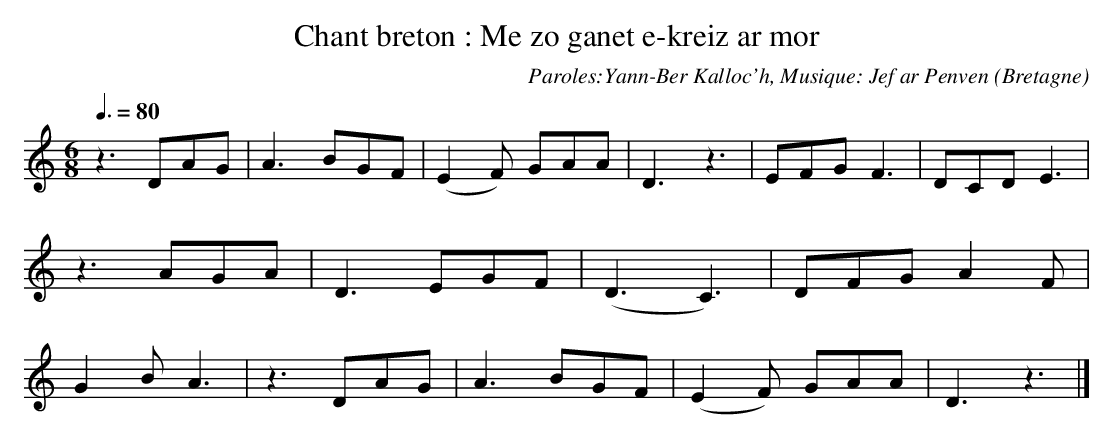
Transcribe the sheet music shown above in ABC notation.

X:1
T:Chant breton : Me zo ganet e-kreiz ar mor
C:Paroles:Yann-Ber Kalloc'h, Musique: Jef ar Penven
O:Bretagne
M:6/8
L:1/8
Q:3/8=80
K:C
z3 DAG | A3 BGF | (E2F) GAA | D3 z3 | EFG F3 |\
DCD E3 | z3 AGA | D3 EGF | (D3 C3) | DFG A2F |\
G2B A3 | z3 DAG | A3 BGF | (E2F) GAA | D3 z3 |]
